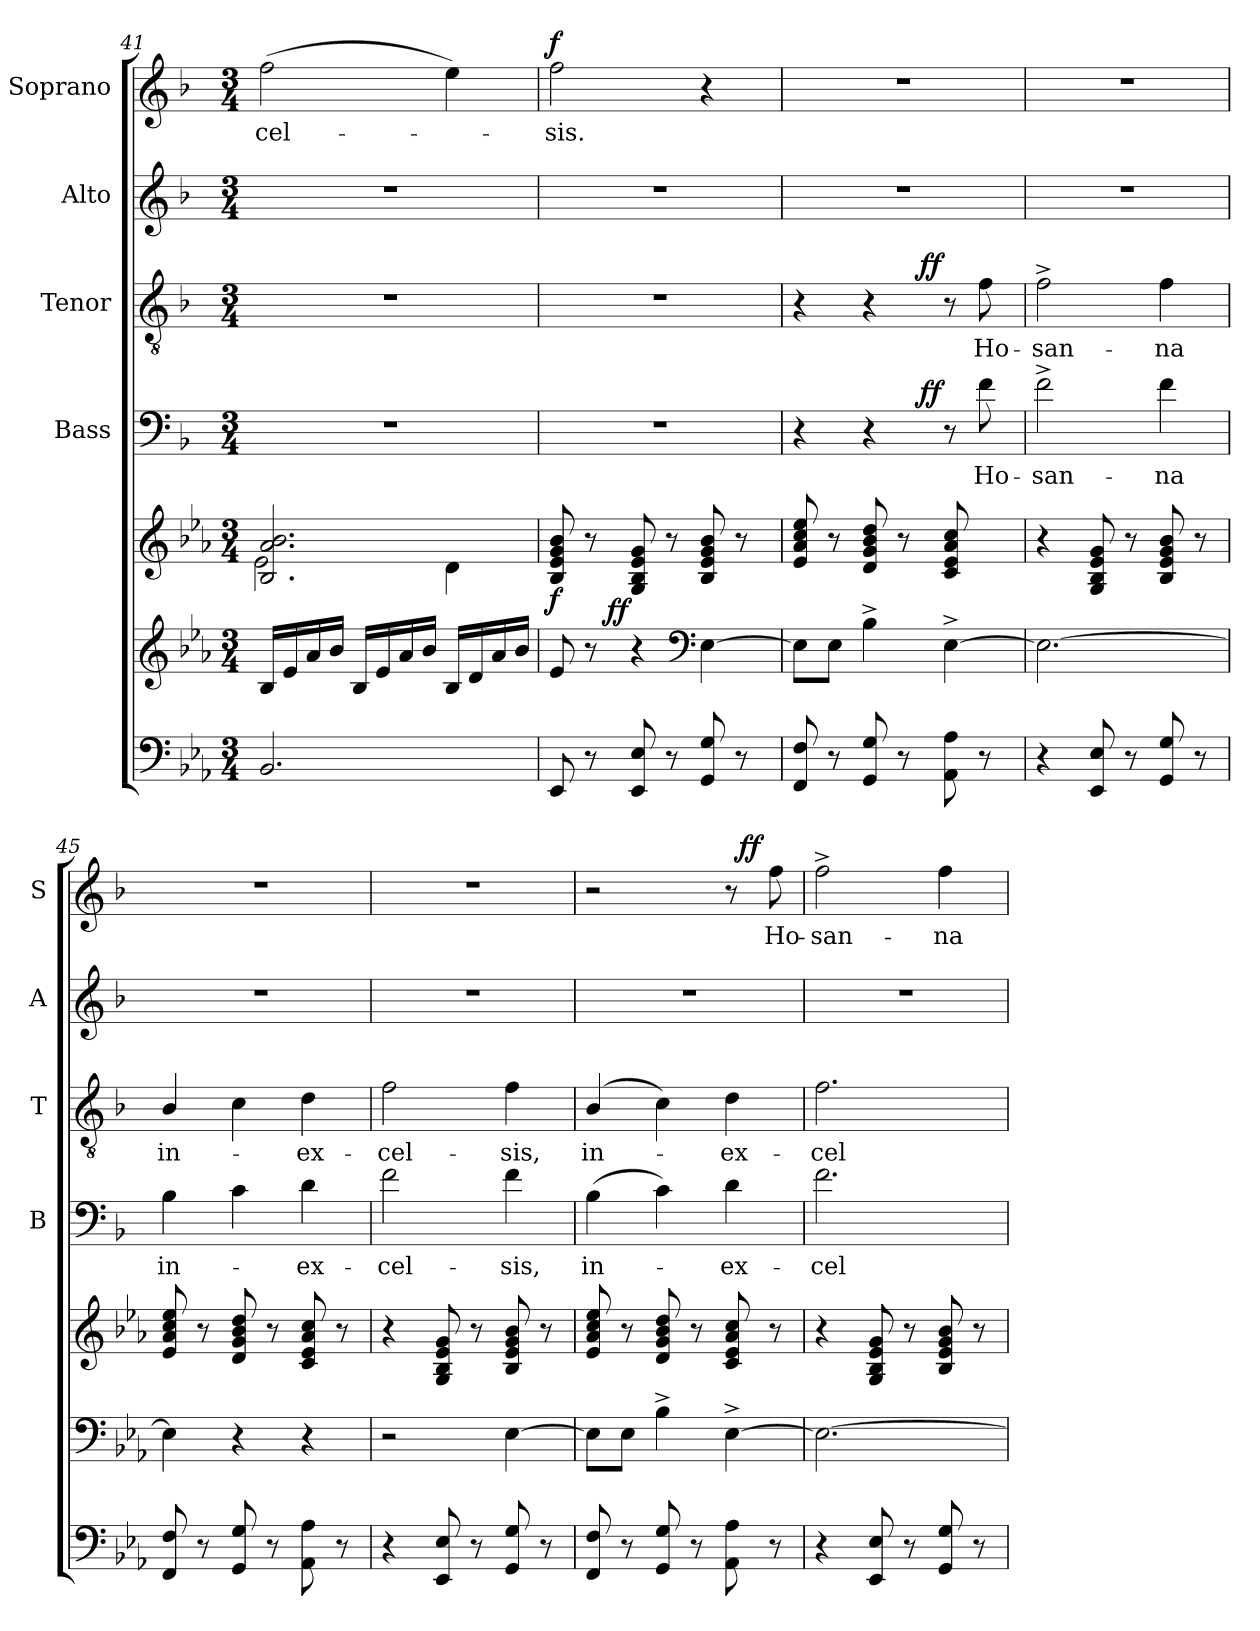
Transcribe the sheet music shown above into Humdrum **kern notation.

**kern	**kern	**kern	**dynam	**kern	**text	**dynam	**kern	**text	**dynam	**kern	**kern	**text	**dynam
*part6	*part5	*part5	*part5	*part4	*part4	*part4	*part3	*part3	*part3	*part2	*part1	*part1	*part1
*staff7	*staff6	*staff5	*staff5/6	*staff4	*staff4	*staff4	*staff3	*staff3	*staff3	*staff2	*staff1	*staff1	*staff1
*	*	*	*	*I"Bass	*	*	*I"Tenor	*	*	*I"Alto	*I"Soprano	*	*
*	*	*	*	*I'B	*	*	*I'T	*	*	*I'A	*I'S	*	*
!!LO:PB:g=z
*clefF4	*clefG2	*clefG2	*	*clefF4	*	*	*clefGv2	*	*	*clefG2	*clefG2	*	*
*	*	*	*	*ITrd1c2	*	*	*ITrd1c2	*	*	*ITrd1c2	*ITrd1c2	*	*
*k[b-e-a-]	*k[b-e-a-]	*k[b-e-a-]	*	*k[b-e-a-]	*	*	*k[b-e-a-]	*	*	*k[b-e-a-]	*k[b-e-a-]	*	*
*E-:	*E-:	*E-:	*	*E-:	*	*	*E-:	*	*	*E-:	*E-:	*	*
*M3/4	*M3/4	*M3/4	*	*M3/4	*	*	*M3/4	*	*	*M3/4	*M3/4	*	*
=41	=41	=41	=41	=41	=41	=41	=41	=41	=41	=41	=41	=41	=41
*	*	*^	*	*	*	*	*	*	*	*	*	*	*
2.BB-/	16B-/LL	2.B-/ 2.a-/ 2.b-/	2e-\	.	2.r	.	.	2.r	.	.	2.r	(2ee-\	-cel-	.
.	16e-/	.	.	.	.	.	.	.	.	.	.	.	.	.
.	16a-/	.	.	.	.	.	.	.	.	.	.	.	.	.
.	16b-/JJ	.	.	.	.	.	.	.	.	.	.	.	.	.
.	16B-/LL	.	.	.	.	.	.	.	.	.	.	.	.	.
.	16e-/	.	.	.	.	.	.	.	.	.	.	.	.	.
.	16a-/	.	.	.	.	.	.	.	.	.	.	.	.	.
.	16b-/JJ	.	.	.	.	.	.	.	.	.	.	.	.	.
.	16B-/LL	.	4d\	.	.	.	.	.	.	.	.	4dd\)	.	.
.	16d/	.	.	.	.	.	.	.	.	.	.	.	.	.
.	16a-/	.	.	.	.	.	.	.	.	.	.	.	.	.
.	16b-/JJ	.	.	.	.	.	.	.	.	.	.	.	.	.
=42	=42	=42	=42	=42	=42	=42	=42	=42	=42	=42	=42	=42	=42	=42
!	!	!	!	!LO:DY:b	!	!	!	!	!	!	!	!	!	!LO:DY:b
8EE-/	8e-/	8B-/ 8e-/ 8g/ 8b-/	8.ryy	f	2.r	.	.	2.r	.	.	2.r	2ee-\	-sis.	f
8r	8r	8r	.	.	.	.	.	.	.	.	.	.	.	.
!	!	!	!	!LO:DY:b	!	!	!	!	!	!	!	!	!	!
.	.	.	2ryy	ff	.	.	.	.	.	.	.	.	.	.
8EE-/ 8E-/	4r	8G/ 8B-/ 8e-/ 8g/	.	.	.	.	.	.	.	.	.	.	.	.
8r	.	8r	.	.	.	.	.	.	.	.	.	.	.	.
*	*clefF4	*	*	*	*	*	*	*	*	*	*	*	*	*
8GG/ 8G/	[4E-\	8B-/ 8e-/ 8g/ 8b-/	.	.	.	.	.	.	.	.	.	4r	.	.
8r	.	8r	.	.	.	.	.	.	.	.	.	.	.	.
.	.	.	16ryy	.	.	.	.	.	.	.	.	.	.	.
*	*	*v	*v	*	*	*	*	*	*	*	*	*	*	*
=43	=43	=43	=43	=43	=43	=43	=43	=43	=43	=43	=43	=43	=43
*	*	*	*	*^	*	*	*^	*	*	*	*	*	*
8FF/ 8F/	8E-\L]	8e-/ 8a-/ 8cc/ 8ee-/	.	4r	4..ryy	.	.	4r	4..ryy	.	.	2.r	2.r	.	.
8r	8E-\J	8r	.	.	.	.	.	.	.	.	.	.	.	.	.
8GG/ 8G/	4B-^>\	8d/ 8g/ 8b-/ 8dd/	.	4r	.	.	.	4r	.	.	.	.	.	.	.
8r	.	8r	.	.	.	.	.	.	.	.	.	.	.	.	.
!	!	!	!	!	!	!	!LO:DY:b	!	!	!	!LO:DY:b	!	!	!	!
.	.	.	.	.	4ryy	.	ff	.	4ryy	.	ff	.	.	.	.
8AA-\ 8A-\	[4E-^>\	8c/ 8e-/ 8a-/ 8cc/	.	8r	.	.	.	8r	.	.	.	.	.	.	.
8r	.	8ryy	.	8e-\	.	Ho-	.	8e-\	.	Ho-	.	.	.	.	.
.	.	.	.	.	16ryy	.	.	.	16ryy	.	.	.	.	.	.
*	*	*	*	*v	*v	*	*	*	*	*	*	*	*	*	*
*	*	*	*	*	*	*	*v	*v	*	*	*	*	*	*
=44	=44	=44	=44	=44	=44	=44	=44	=44	=44	=44	=44	=44	=44
4r	2.E-\_	4r	.	2e-^>\	-san-	.	2e-^>\	-san-	.	2.r	2.r	.	.
8EE-/ 8E-/	.	8G/ 8B-/ 8e-/ 8g/	.	.	.	.	.	.	.	.	.	.	.
8r	.	8r	.	.	.	.	.	.	.	.	.	.	.
8GG/ 8G/	.	8B-/ 8e-/ 8g/ 8b-/	.	4e-\	-na	.	4e-\	-na	.	.	.	.	.
8r	.	8r	.	.	.	.	.	.	.	.	.	.	.
=45	=45	=45	=45	=45	=45	=45	=45	=45	=45	=45	=45	=45	=45
8FF/ 8F/	4E-\]	8e-/ 8a-/ 8cc/ 8ee-/	.	4A-\	in-	.	4A-/	in-	.	2.r	2.r	.	.
8r	.	8r	.	.	.	.	.	.	.	.	.	.	.
8GG/ 8G/	4r	8d/ 8g/ 8b-/ 8dd/	.	4B-\	.	.	4B-\	.	.	.	.	.	.
8r	.	8r	.	.	.	.	.	.	.	.	.	.	.
8AA-\ 8A-\	4r	8c/ 8e-/ 8a-/ 8cc/	.	4c\	-ex-	.	4c\	-ex-	.	.	.	.	.
8r	.	8r	.	.	.	.	.	.	.	.	.	.	.
=46	=46	=46	=46	=46	=46	=46	=46	=46	=46	=46	=46	=46	=46
4r	2r	4r	.	2e-\	-cel-	.	2e-\	-cel-	.	2.r	2.r	.	.
8EE-/ 8E-/	.	8G/ 8B-/ 8e-/ 8g/	.	.	.	.	.	.	.	.	.	.	.
8r	.	8r	.	.	.	.	.	.	.	.	.	.	.
8GG/ 8G/	[4E-\	8B-/ 8e-/ 8g/ 8b-/	.	4e-\	-sis,	.	4e-\	-sis,	.	.	.	.	.
8r	.	8r	.	.	.	.	.	.	.	.	.	.	.
!!LO:LB:g=z
=47	=47	=47	=47	=47	=47	=47	=47	=47	=47	=47	=47	=47	=47
*	*	*	*	*	*	*	*	*	*	*	*^	*	*
8FF/ 8F/	8E-\L]	8e-/ 8a-/ 8cc/ 8ee-/	.	(4A-\	in-	.	(4A-/	in-	.	2.r	2r	2ryy	.	.
8r	8E-\J	8r	.	.	.	.	.	.	.	.	.	.	.	.
8GG/ 8G/	4B-^>\	8d/ 8g/ 8b-/ 8dd/	.	4B-\)	.	.	4B-\)	.	.	.	.	.	.	.
8r	.	8r	.	.	.	.	.	.	.	.	.	.	.	.
8AA-\ 8A-\	[4E-^>\	8c/ 8e-/ 8a-/ 8cc/	.	4c\	-ex-	.	4c\	-ex-	.	.	8r	32ryy	.	.
!	!	!	!	!	!	!	!	!	!	!	!	!	!	!LO:DY:b
.	.	.	.	.	.	.	.	.	.	.	.	8..ryy	.	ff
8r	.	8r	.	.	.	.	.	.	.	.	8ee-\	.	Ho-	.
*	*	*	*	*	*	*	*	*	*	*	*v	*v	*	*
=48	=48	=48	=48	=48	=48	=48	=48	=48	=48	=48	=48	=48	=48
4r	2.E-\_	4r	.	2.e-\	-cel-	.	2.e-\	-cel-	.	2.r	2ee-^>\	-san-	.
8EE-/ 8E-/	.	8G/ 8B-/ 8e-/ 8g/	.	.	.	.	.	.	.	.	.	.	.
8r	.	8r	.	.	.	.	.	.	.	.	.	.	.
8GG/ 8G/	.	8B-/ 8e-/ 8g/ 8b-/	.	.	.	.	.	.	.	.	4ee-\	-na	.
8r	.	8r	.	.	.	.	.	.	.	.	.	.	.
=	=	=	=	=	=	=	=	=	=	=	=	=	=
*-	*-	*-	*-	*-	*-	*-	*-	*-	*-	*-	*-	*-	*-
